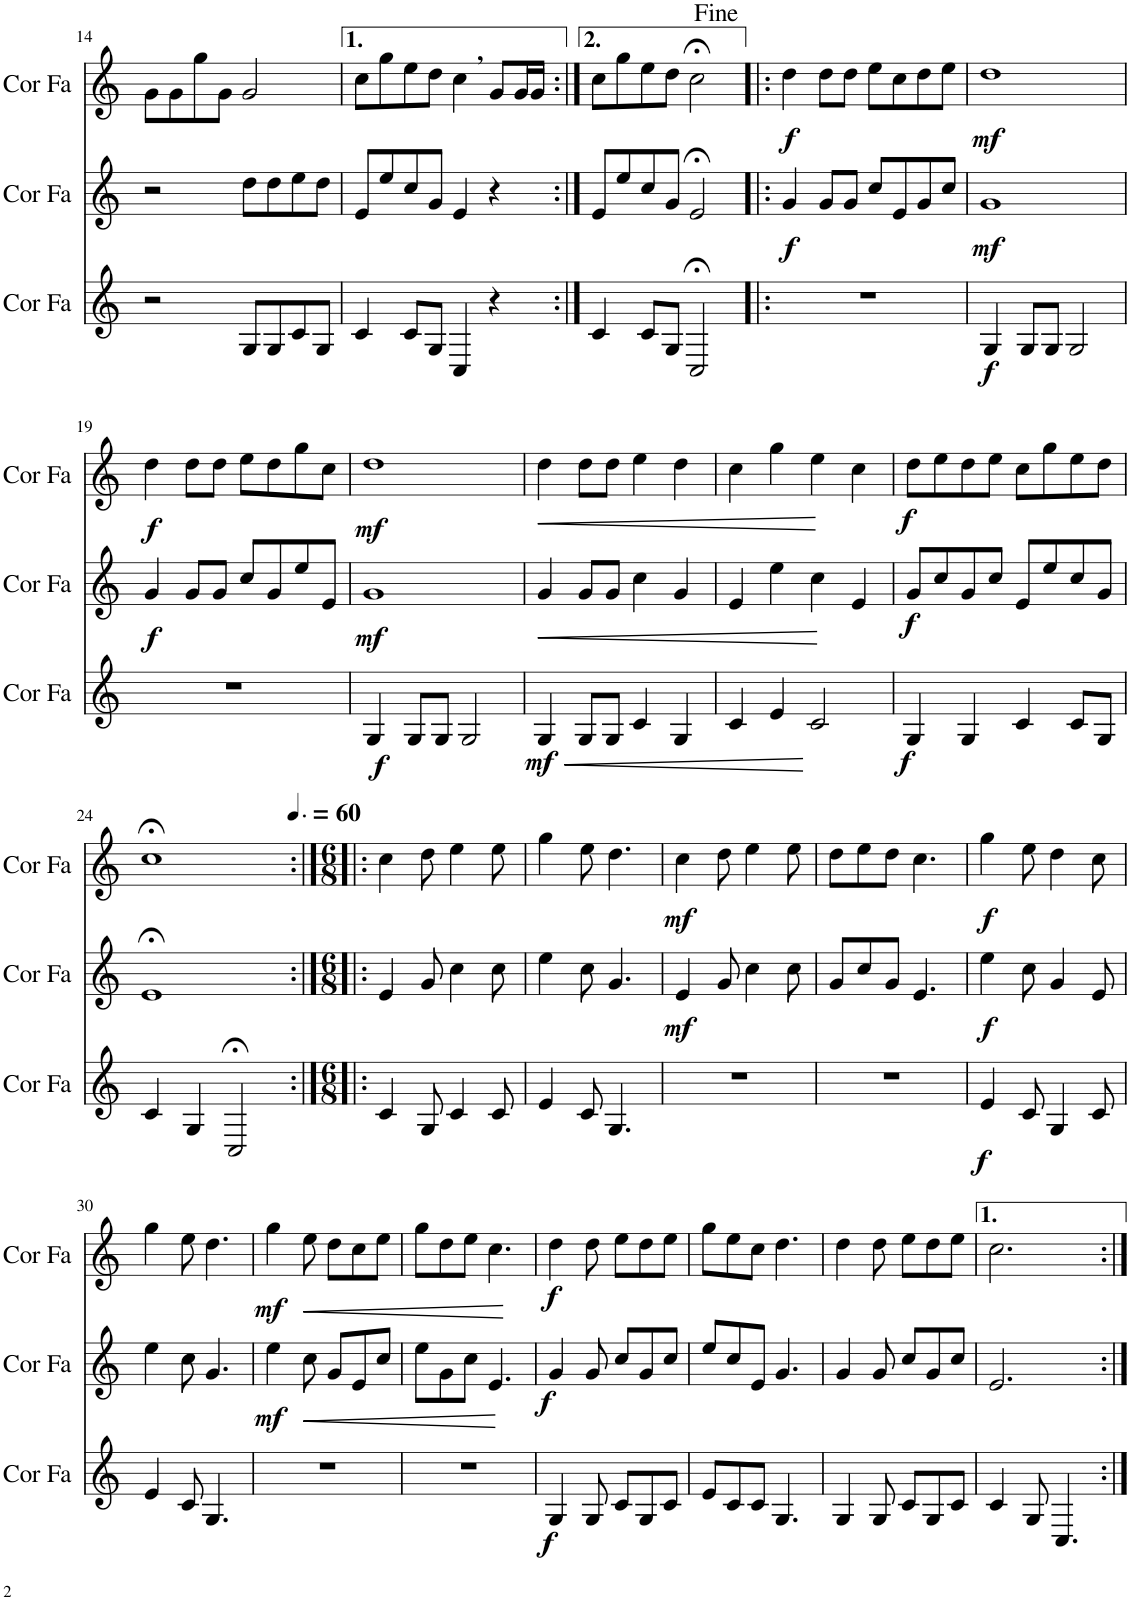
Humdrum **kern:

**kern	**dynam	**kern	**dynam	**kern	**dynam
*part3	*part3	*part2	*part2	*part1	*part1
*staff3	*staff3	*staff2	*staff2	*staff1	*staff1
*I"Cor en Fa	*	*I"Cor en Fa	*	*I"Cor en Fa	*
*I'Cor Fa	*	*I'Cor Fa	*	*I'Cor Fa	*
!!LO:PB:g=z
*clefG2	*	*clefG2	*	*clefG2	*
*Trd4c7	*	*Trd4c7	*	*Trd4c7	*
*k[]	*	*k[]	*	*k[]	*
*M4/4	*	*M4/4	*	*M4/4	*
=14	=14	=14	=14	=14	=14
2r	.	2r	.	8g\L	.
.	.	.	.	8g\	.
.	.	.	.	8gg\	.
.	.	.	.	8g\J	.
8G/L	.	8dd\L	.	2g/	.
8G/	.	8dd\	.	.	.
8c/	.	8ee\	.	.	.
8G/J	.	8dd\J	.	.	.
=15	=15	=15	=15	=15	=15
4c/	.	8e/L	.	8cc\L	.
.	.	8ee/	.	8gg\	.
8c/L	.	8cc/	.	8ee\	.
8G/J	.	8g/J	.	8dd\J	.
!	!	!	!	!LO:TX:a:B:t=,	!
4C/	.	4e/	.	4cc\	.
4r	.	4r	.	8g/L	.
.	.	.	.	16g/L	.
.	.	.	.	16g/JJ	.
=16:|!	=16:|!	=16:|!	=16:|!	=16:|!	=16:|!
4c/	.	8e/L	.	8cc\L	.
.	.	8ee/	.	8gg\	.
8c/L	.	8cc/	.	8ee\	.
8G/J	.	8g/J	.	8dd\J	.
2C;</	.	2e;</	.	2cc;<\	.
=17!|:	=17!|:	=17!|:	=17!|:	=17!|:	=17!|:
!	!	!	!LO:DY:b	!	!LO:DY:b
1r	.	4g/	f	4dd\	f
.	.	8g/L	.	8dd\L	.
.	.	8g/J	.	8dd\J	.
.	.	8cc/L	.	8ee\L	.
.	.	8e/	.	8cc\	.
.	.	8g/	.	8dd\	.
.	.	8cc/J	.	8ee\J	.
=18	=18	=18	=18	=18	=18
!	!LO:DY:b	!	!LO:DY:b	!	!LO:DY:b
4G/	f	1g	mf	1dd	mf
8G/L	.	.	.	.	.
8G/J	.	.	.	.	.
2G/	.	.	.	.	.
!!LO:LB:g=z
=19	=19	=19	=19	=19	=19
!	!	!	!LO:DY:b	!	!LO:DY:b
1r	.	4g/	f	4dd\	f
.	.	8g/L	.	8dd\L	.
.	.	8g/J	.	8dd\J	.
.	.	8cc/L	.	8ee\L	.
.	.	8g/	.	8dd\	.
.	.	8ee/	.	8gg\	.
.	.	8e/J	.	8cc\J	.
=20	=20	=20	=20	=20	=20
!	!LO:DY:b	!	!LO:DY:b	!	!LO:DY:b
4G/	f	1g	mf	1dd	mf
8G/L	.	.	.	.	.
8G/J	.	.	.	.	.
2G/	.	.	.	.	.
=21	=21	=21	=21	=21	=21
!	!LO:HP:b	!	!LO:HP:b	!	!LO:HP:b
!	!LO:DY:n=1:b	!	!	!	!
4G/	< mf	4g/	<	4dd\	<
8G/L	.	8g/L	.	8dd\L	.
8G/J	.	8g/J	.	8dd\J	.
4c/	.	4cc\	.	4ee\	.
4G/	.	4g/	.	4dd\	.
.	[	.	[	.	[
=22	=22	=22	=22	=22	=22
4c/	.	4e/	.	4cc\	.
4e/	.	4ee\	.	4gg\	.
2c/	.	4cc\	.	4ee\	.
.	.	4e/	.	4cc\	.
=23	=23	=23	=23	=23	=23
!	!LO:DY:b	!	!LO:DY:b	!	!LO:DY:b
4G/	f	8g/L	f	8dd\L	f
.	.	8cc/	.	8ee\	.
4G/	.	8g/	.	8dd\	.
.	.	8cc/J	.	8ee\J	.
4c/	.	8e/L	.	8cc\L	.
.	.	8ee/	.	8gg\	.
8c/L	.	8cc/	.	8ee\	.
8G/J	.	8g/J	.	8dd\J	.
!!LO:LB:g=z
=24	=24	=24	=24	=24	=24
4c/	.	1e;<	.	1cc;<	.
4G/	.	.	.	.	.
2C;</	.	.	.	.	.
=25:|!|:	=25:|!|:	=25:|!|:	=25:|!|:	=25:|!|:	=25:|!|:
*M6/8	*	*M6/8	*	*M6/8	*
*	*	*	*	*MM90	*
4c/	.	4e/	.	4cc\	.
8G/	.	8g/	.	8dd\	.
4c/	.	4cc\	.	4ee\	.
8c/	.	8cc\	.	8ee\	.
=26	=26	=26	=26	=26	=26
4e/	.	4ee\	.	4gg\	.
8c/	.	8cc\	.	8ee\	.
4.G/	.	4.g/	.	4.dd\	.
=27	=27	=27	=27	=27	=27
!	!	!	!LO:DY:b	!	!LO:DY:b
2.r	.	4e/	mf	4cc\	mf
.	.	8g/	.	8dd\	.
.	.	4cc\	.	4ee\	.
.	.	8cc\	.	8ee\	.
=28	=28	=28	=28	=28	=28
2.r	.	8g/L	.	8dd\L	.
.	.	8cc/	.	8ee\	.
.	.	8g/J	.	8dd\J	.
.	.	4.e/	.	4.cc\	.
=29	=29	=29	=29	=29	=29
!	!LO:DY:b	!	!LO:DY:b	!	!LO:DY:b
4e/	f	4ee\	f	4gg\	f
8c/	.	8cc\	.	8ee\	.
4G/	.	4g/	.	4dd\	.
8c/	.	8e/	.	8cc\	.
!!LO:LB:g=z
=30	=30	=30	=30	=30	=30
4e/	.	4ee\	.	4gg\	.
8c/	.	8cc\	.	8ee\	.
4.G/	.	4.g/	.	4.dd\	.
=31	=31	=31	=31	=31	=31
!	!	!	!LO:DY:b	!	!LO:DY:b
2.r	.	4ee\	mf	4gg\	mf
!	!	!	!LO:HP:b	!	!LO:HP:b
.	.	8cc\	<	8ee\	<
.	.	8g/L	.	8dd\L	.
.	.	8e/	.	8cc\	.
.	.	8cc/J	.	8ee\J	.
.	.	.	[	.	[
=32	=32	=32	=32	=32	=32
2.r	.	8ee\L	.	8gg\L	.
.	.	8g\	.	8dd\	.
.	.	8cc\J	.	8ee\J	.
.	.	4.e/	.	4.cc\	.
=33	=33	=33	=33	=33	=33
!	!LO:DY:b	!	!LO:DY:b	!	!LO:DY:b
4G/	f	4g/	f	4dd\	f
8G/	.	8g/	.	8dd\	.
8c/L	.	8cc/L	.	8ee\L	.
8G/	.	8g/	.	8dd\	.
8c/J	.	8cc/J	.	8ee\J	.
=34	=34	=34	=34	=34	=34
8e/L	.	8ee/L	.	8gg\L	.
8c/	.	8cc/	.	8ee\	.
8c/J	.	8e/J	.	8cc\J	.
4.G/	.	4.g/	.	4.dd\	.
=35	=35	=35	=35	=35	=35
4G/	.	4g/	.	4dd\	.
8G/	.	8g/	.	8dd\	.
8c/L	.	8cc/L	.	8ee\L	.
8G/	.	8g/	.	8dd\	.
8c/J	.	8cc/J	.	8ee\J	.
=36	=36	=36	=36	=36	=36
4c/	.	2.e/	.	2.cc\	.
8G/	.	.	.	.	.
4.C/	.	.	.	.	.
=:|!	=:|!	=:|!	=:|!	=:|!	=:|!
*-	*-	*-	*-	*-	*-
